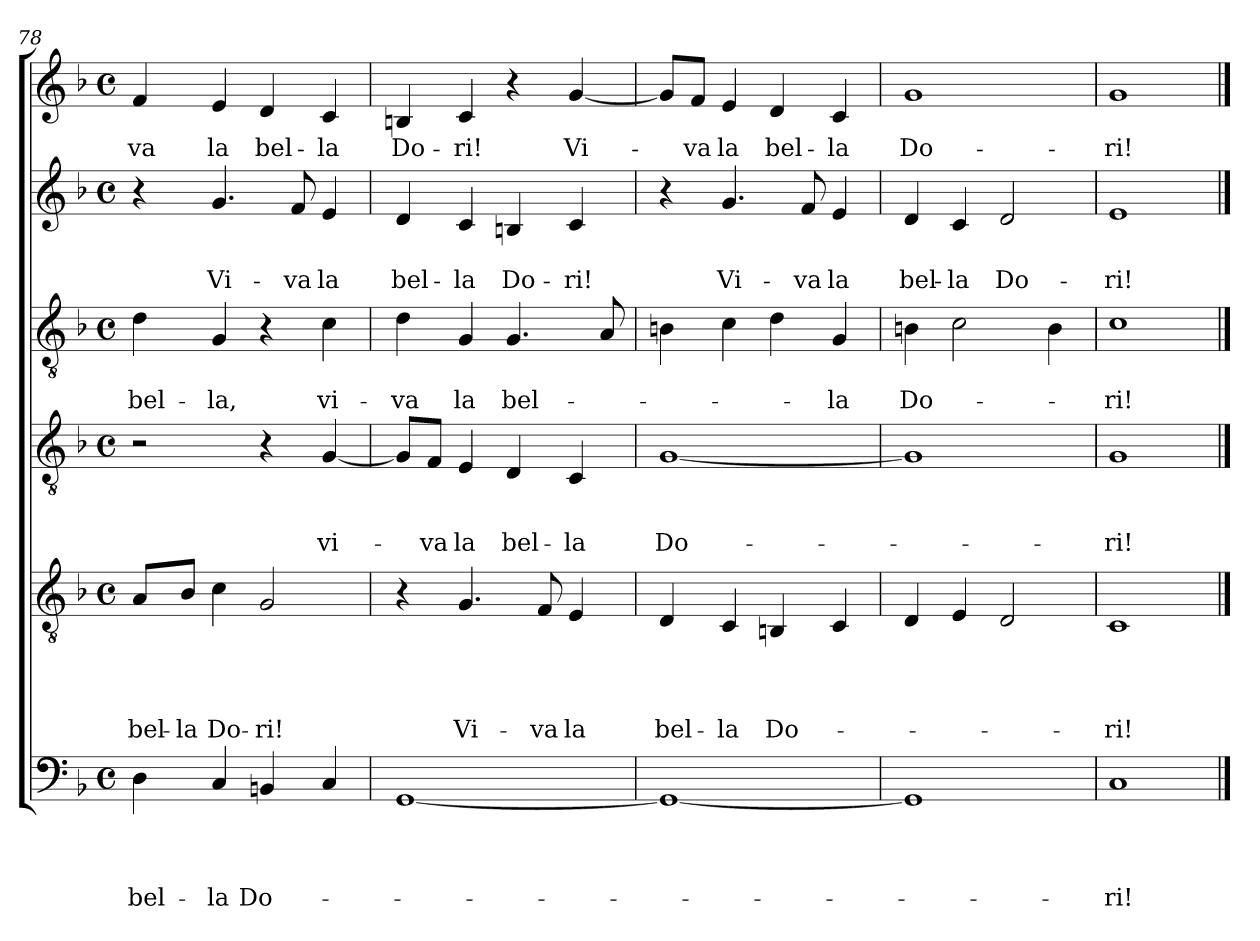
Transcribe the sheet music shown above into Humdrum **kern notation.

**kern	**text	**text	**text	**text	**kern	**text	**text	**text	**text	**kern	**text	**text	**text	**kern	**text	**text	**kern	**text	**text	**kern	**text
*part6	*part6	*part6	*part6	*part6	*part5	*part5	*part5	*part5	*part5	*part4	*part4	*part4	*part4	*part3	*part3	*part3	*part2	*part2	*part2	*part1	*part1
*staff6	*staff6	*staff6	*staff6	*staff6	*staff5	*staff5	*staff5	*staff5	*staff5	*staff4	*staff4	*staff4	*staff4	*staff3	*staff3	*staff3	*staff2	*staff2	*staff2	*staff1	*staff1
*clefF4	*	*	*	*	*clefGv2	*	*	*	*	*clefGv2	*	*	*	*clefGv2	*	*	*clefG2	*	*	*clefG2	*
*k[b-]	*	*	*	*	*k[b-]	*	*	*	*	*k[b-]	*	*	*	*k[b-]	*	*	*k[b-]	*	*	*k[b-]	*
*F:	*	*	*	*	*F:	*	*	*	*	*F:	*	*	*	*F:	*	*	*F:	*	*	*F:	*
*M4/4	*	*	*	*	*M4/4	*	*	*	*	*M4/4	*	*	*	*M4/4	*	*	*M4/4	*	*	*M4/4	*
*met(c)	*	*	*	*	*met(c)	*	*	*	*	*met(c)	*	*	*	*met(c)	*	*	*met(c)	*	*	*met(c)	*
=78	=78	=78	=78	=78	=78	=78	=78	=78	=78	=78	=78	=78	=78	=78	=78	=78	=78	=78	=78	=78	=78
!	!	!	!	!LO:LY:b	!	!	!	!	!LO:LY:b	!	!	!	!	!	!	!LO:LY:b	!	!	!	!	!LO:LY:b
4D\	.	.	.	bel-	8A/L	.	.	.	bel-	2r	.	.	.	4d\	.	bel-	4r	.	.	4f/	-va
!	!	!	!	!	!	!	!	!	!LO:LY:b	!	!	!	!	!	!	!	!	!	!	!	!
.	.	.	.	.	8B-/J	.	.	.	-la	.	.	.	.	.	.	.	.	.	.	.	.
!	!	!	!	!LO:LY:b	!	!	!	!	!LO:LY:b	!	!	!	!	!	!	!LO:LY:b	!	!	!LO:LY:b	!	!LO:LY:b
4C/	.	.	.	-la	4c\	.	.	.	Do-	.	.	.	.	4G/	.	-la,	4.g/	.	Vi-	4e/	la
!	!	!	!	!LO:LY:b	!	!	!	!	!LO:LY:b	!	!	!	!	!	!	!	!	!	!	!	!LO:LY:b
4BBn/	.	.	.	Do-	2G/	.	.	.	-ri!	4r	.	.	.	4r	.	.	.	.	.	4d/	bel-
!	!	!	!	!	!	!	!	!	!	!	!	!	!	!	!	!	!	!	!LO:LY:b	!	!
.	.	.	.	.	.	.	.	.	.	.	.	.	.	.	.	.	8f/	.	-va	.	.
!	!	!	!	!	!	!	!	!	!	!	!	!	!LO:LY:b	!	!	!LO:LY:b	!	!	!LO:LY:b	!	!LO:LY:b
4C/	.	.	.	.	.	.	.	.	.	[4G/	.	.	vi-	4c\	.	vi-	4e/	.	la	4c/	-la
=79	=79	=79	=79	=79	=79	=79	=79	=79	=79	=79	=79	=79	=79	=79	=79	=79	=79	=79	=79	=79	=79
!	!	!	!	!	!	!	!	!	!	!	!	!	!	!	!	!LO:LY:b	!	!	!LO:LY:b	!	!LO:LY:b
[1GG	.	.	.	.	4r	.	.	.	.	8G/L]	.	.	.	4d\	.	-va	4d/	.	bel-	4Bn/	Do-
!	!	!	!	!	!	!	!	!	!	!	!	!	!LO:LY:b	!	!	!	!	!	!	!	!
.	.	.	.	.	.	.	.	.	.	8F/J	.	.	-va	.	.	.	.	.	.	.	.
!	!	!	!	!	!	!	!	!	!LO:LY:b	!	!	!	!LO:LY:b	!	!	!LO:LY:b	!	!	!LO:LY:b	!	!LO:LY:b
.	.	.	.	.	4.G/	.	.	.	Vi-	4E/	.	.	la	4G/	.	la	4c/	.	-la	4c/	-ri!
!	!	!	!	!	!	!	!	!	!	!	!	!	!LO:LY:b	!	!	!LO:LY:b	!	!	!LO:LY:b	!	!
.	.	.	.	.	.	.	.	.	.	4D/	.	.	bel-	4.G/	.	bel-	4Bn/	.	Do-	4r	.
!	!	!	!	!	!	!	!	!	!LO:LY:b	!	!	!	!	!	!	!	!	!	!	!	!
.	.	.	.	.	8F/	.	.	.	-va	.	.	.	.	.	.	.	.	.	.	.	.
!	!	!	!	!	!	!	!	!	!LO:LY:b	!	!	!	!LO:LY:b	!	!	!	!	!	!LO:LY:b	!	!LO:LY:b
.	.	.	.	.	4E/	.	.	.	la	4C/	.	.	-la	.	.	.	4c/	.	-ri!	[4g/	Vi-
.	.	.	.	.	.	.	.	.	.	.	.	.	.	8A/	.	.	.	.	.	.	.
=80	=80	=80	=80	=80	=80	=80	=80	=80	=80	=80	=80	=80	=80	=80	=80	=80	=80	=80	=80	=80	=80
!	!	!	!	!	!	!	!	!	!LO:LY:b	!	!	!	!LO:LY:b	!	!	!	!	!	!	!	!
1GG_	.	.	.	.	4D/	.	.	.	bel-	[1G	.	.	Do-	4Bn\	.	.	4r	.	.	8g/L]	.
!	!	!	!	!	!	!	!	!	!	!	!	!	!	!	!	!	!	!	!	!	!LO:LY:b
.	.	.	.	.	.	.	.	.	.	.	.	.	.	.	.	.	.	.	.	8f/J	-va
!	!	!	!	!	!	!	!	!	!LO:LY:b	!	!	!	!	!	!	!	!	!	!LO:LY:b	!	!LO:LY:b
.	.	.	.	.	4C/	.	.	.	-la	.	.	.	.	4c\	.	.	4.g/	.	Vi-	4e/	la
!	!	!	!	!	!	!	!	!	!LO:LY:b	!	!	!	!	!	!	!	!	!	!	!	!LO:LY:b
.	.	.	.	.	4BBn/	.	.	.	Do-	.	.	.	.	4d\	.	.	.	.	.	4d/	bel-
!	!	!	!	!	!	!	!	!	!	!	!	!	!	!	!	!	!	!	!LO:LY:b	!	!
.	.	.	.	.	.	.	.	.	.	.	.	.	.	.	.	.	8f/	.	-va	.	.
!	!	!	!	!	!	!	!	!	!	!	!	!	!	!	!	!LO:LY:b	!	!	!LO:LY:b	!	!LO:LY:b
.	.	.	.	.	4C/	.	.	.	.	.	.	.	.	4G/	.	-la	4e/	.	la	4c/	-la
=81	=81	=81	=81	=81	=81	=81	=81	=81	=81	=81	=81	=81	=81	=81	=81	=81	=81	=81	=81	=81	=81
!	!	!	!	!	!	!	!	!	!	!	!	!	!	!	!	!LO:LY:b	!	!	!LO:LY:b	!	!LO:LY:b
1GG]	.	.	.	.	4D/	.	.	.	.	1G]	.	.	.	4Bn\	.	Do-	4d/	.	bel-	1g	Do-
!	!	!	!	!	!	!	!	!	!	!	!	!	!	!	!	!	!	!	!LO:LY:b	!	!
.	.	.	.	.	4E/	.	.	.	.	.	.	.	.	2c\	.	.	4c/	.	-la	.	.
!	!	!	!	!	!	!	!	!	!	!	!	!	!	!	!	!	!	!	!LO:LY:b	!	!
.	.	.	.	.	2D/	.	.	.	.	.	.	.	.	.	.	.	2d/	.	Do-	.	.
.	.	.	.	.	.	.	.	.	.	.	.	.	.	4B\	.	.	.	.	.	.	.
=82	=82	=82	=82	=82	=82	=82	=82	=82	=82	=82	=82	=82	=82	=82	=82	=82	=82	=82	=82	=82	=82
!	!	!	!	!LO:LY:b	!	!	!	!	!LO:LY:b	!	!	!	!LO:LY:b	!	!	!LO:LY:b	!	!	!LO:LY:b	!	!LO:LY:b
1C	.	.	.	-ri!	1C	.	.	.	-ri!	1G	.	.	-ri!	1c	.	-ri!	1e	.	-ri!	1g	-ri!
==	==	==	==	==	==	==	==	==	==	==	==	==	==	==	==	==	==	==	==	==	==
*-	*-	*-	*-	*-	*-	*-	*-	*-	*-	*-	*-	*-	*-	*-	*-	*-	*-	*-	*-	*-	*-
